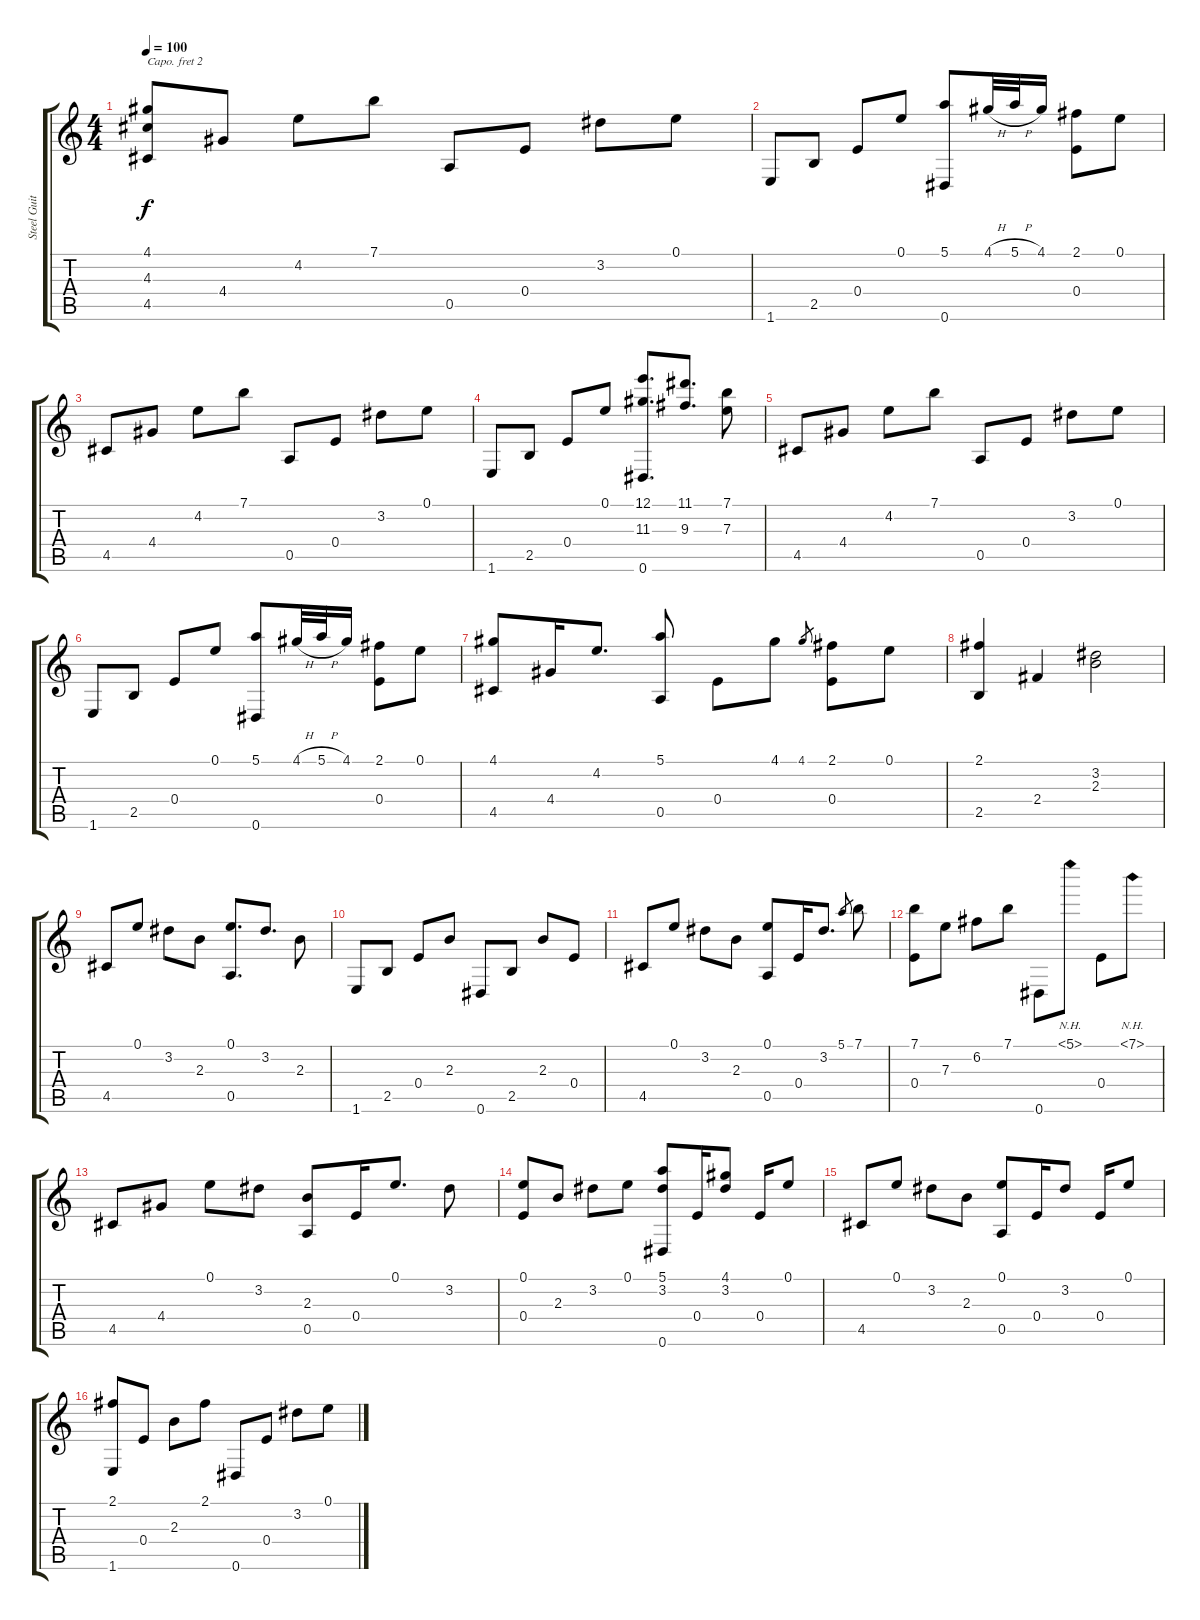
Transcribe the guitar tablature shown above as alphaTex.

\track ("Steel Guitar" "Steel Guit") {instrument acousticguitarsteel}
\staff {score tabs}
\capo 2
\tuning (D4 Bb3 G3 D3 G2 Db2) {hide}
\ts (4 4)
\tempo 100
\clef g2
\ks c
(4.1 4.3 4.5).8{dy f} 4.4.8 4.2.8 7.1.8 0.5.8 0.4.8 3.2.8 0.1.8 |
1.6.8 2.5.8 0.4.8 0.1.8 (5.1 0.6).8 4.1{h}.32 5.1{h}.32 4.1.16 (2.1 0.4).8 0.1.8 |
4.5.8 4.4.8 4.2.8 7.1.8 0.5.8 0.4.8 3.2.8 0.1.8 |
1.6.8 2.5.8 0.4.8 0.1.8 (12.1 11.3 0.6).8{d} (11.1 9.3).8{d} (7.1 7.3).8 |
4.5.8 4.4.8 4.2.8 7.1.8 0.5.8 0.4.8 3.2.8 0.1.8 |
1.6.8 2.5.8 0.4.8 0.1.8 (5.1 0.6).8 4.1{h}.32 5.1{h}.32 4.1.16 (2.1 0.4).8 0.1.8 |
(4.1 4.5).8 4.4.16 4.2.8{d} (5.1 0.5).8 0.4.8 4.1.8 4.1.8{gr} (2.1 0.4).8 0.1.8 |
(2.1 2.5).4 2.4.4 (3.2 2.3).2 |
4.5.8 0.1.8 3.2.8 2.3.8 (0.1 0.5).8{d} 3.2.8{d} 2.3.8 |
1.6.8 2.5.8 0.4.8 2.3.8 0.6.8 2.5.8 2.3.8 0.4.8 |
4.5.8 0.1.8 3.2.8 2.3.8 (0.1 0.5).8 0.4.16 3.2.8{d} 5.1.8{gr} 7.1.8 |
(7.1 0.4).8 7.3.8 6.2.8 7.1.8 0.6.8 5.1{nh}.8 0.4.8 7.1{nh}.8 |
4.5.8 4.4.8 0.1.8 3.2.8 (2.3 0.5).8 0.4.16 0.1.8{d} 3.2.8 |
(0.1 0.4).8 2.3.8 3.2.8 0.1.8 (5.1 3.2 0.6).8 0.4.16 (4.1 3.2).8 0.4.16 0.1.8 |
4.5.8 0.1.8 3.2.8 2.3.8 (0.1 0.5).8 0.4.16 3.2.8 0.4.16 0.1.8 |
(2.1 1.6).8 0.4.8 2.3.8 2.1.8 0.6.8 0.4.8 3.2.8 0.1.8
